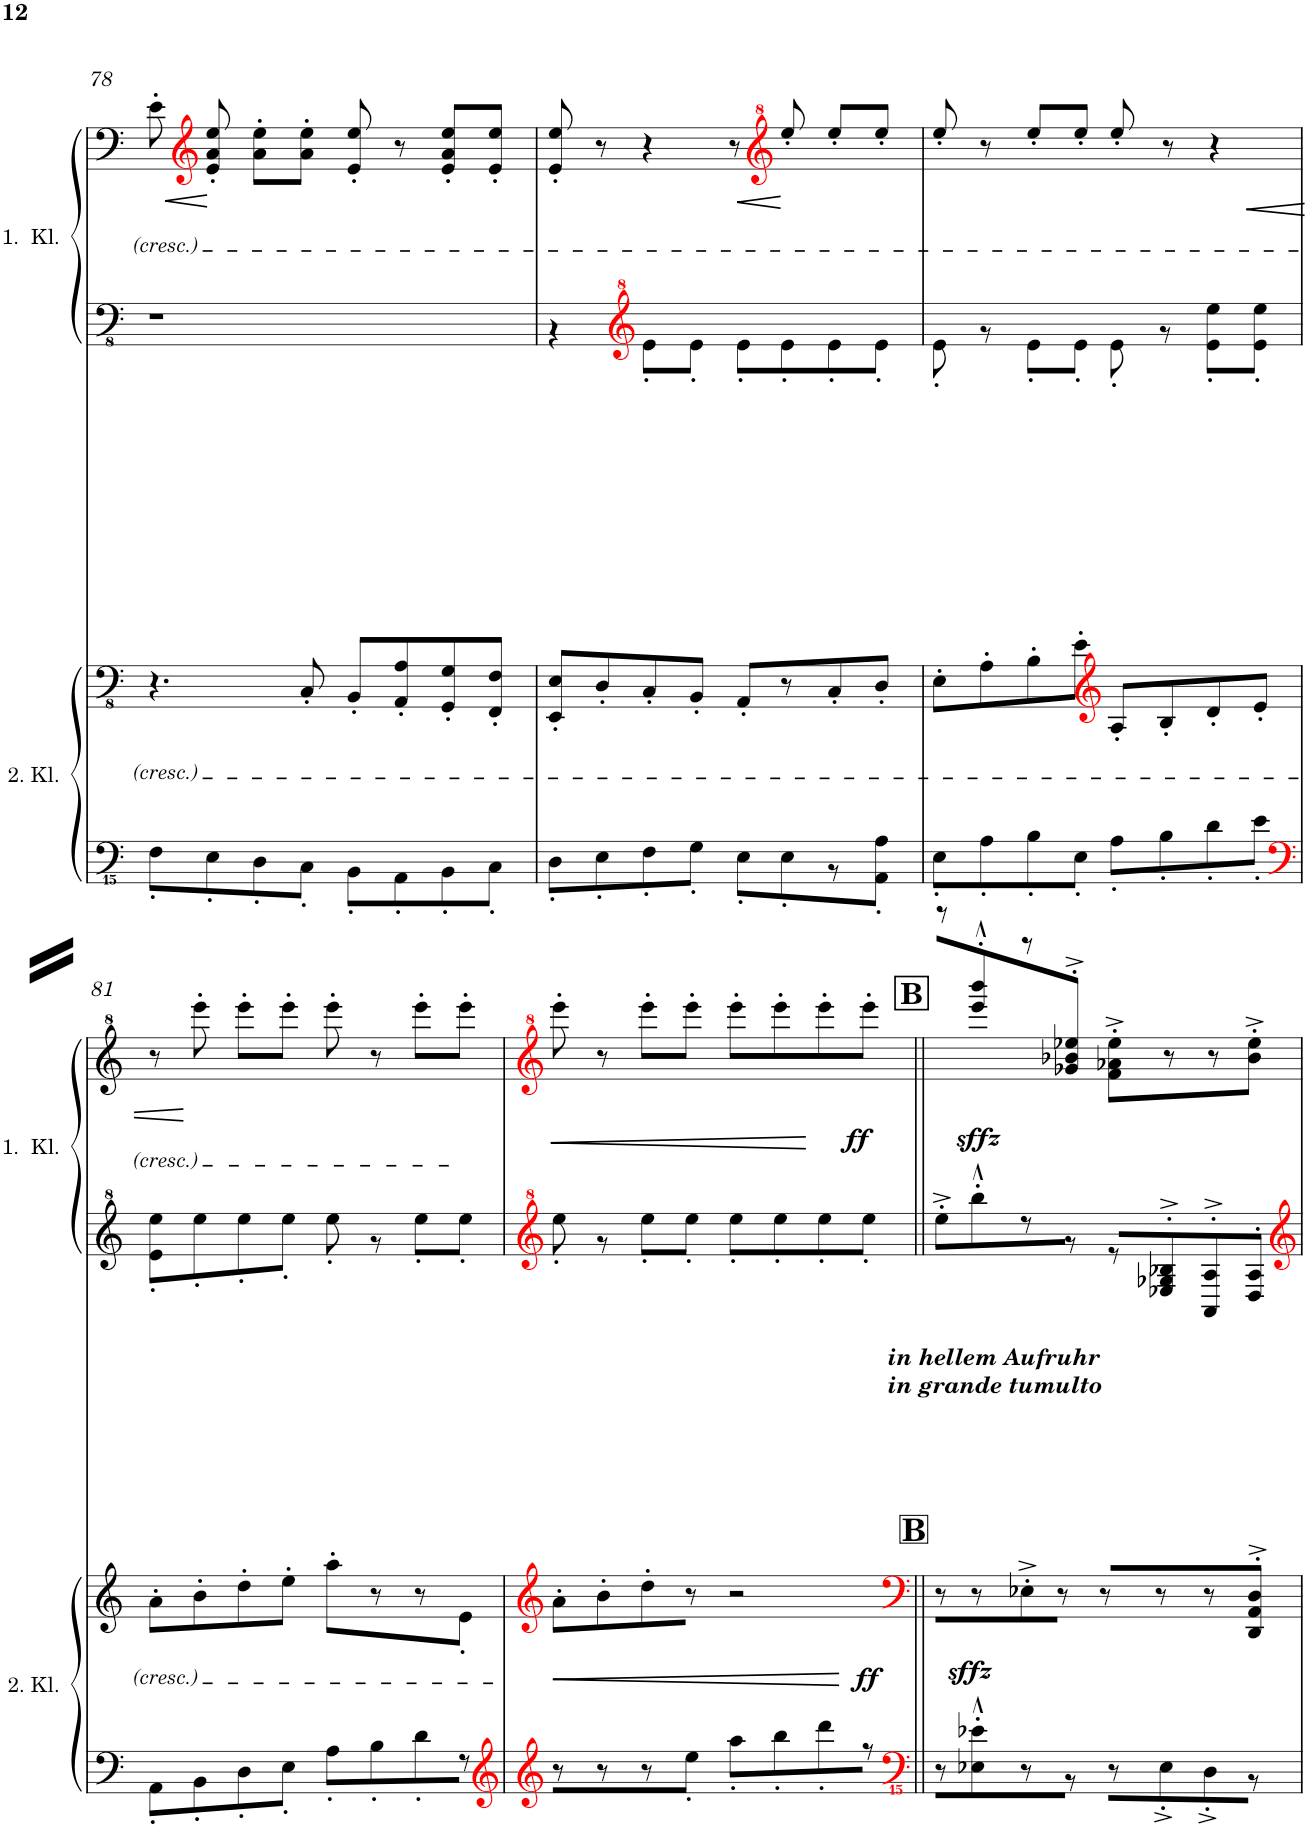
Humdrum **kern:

**kern	**kern	**dynam	**kern	**kern	**dynam
*part2	*part2	*part2	*part1	*part1	*part1
*staff4	*staff3	*staff3/4	*staff2	*staff1	*staff1/2
*I"2. Kl.	*	*	*I"1. Kl.	*	*
*I'2. Kl.	*	*	*I'1.  Kl.	*	*
!!LO:PB:g=z
*clefFvv4	*clefFv4	*	*clefFv4	*clefF4	*
*k[]	*k[]	*	*k[]	*k[]	*
*M2/2	*M2/2	*	*M2/2	*M2/2	*
*met(c|)	*met(c|)	*	*met(c|)	*met(c|)	*
=78	=78	=78	=78	=78	=78
*^	*	*	*	*	*
!	!	!	!	!	!	!LO:HP:b
1ryy	8FFF'\L	4.r	.	1r	8e'\	<
*	*	*	*	*	*clefG2	*
.	8EEE'\	.	.	.	8e/' 8a/' 8ee/'	[
.	8DDD'\	.	.	.	8a\' 8ee\'L	.
.	8CCC'\J	8CC'</	.	.	8a\' 8ee\'J	.
.	8BBBB'\L	8BBB'</L	.	.	8e/' 8ee/'	.
.	8AAAA'\	8AAA/'< 8AA/'<	.	.	8r	.
.	8BBBB'\	8GGG/'< 8GG/'<	.	.	8e/' 8a/' 8ee/'L	.
.	8CCC'\J	8FFF/'< 8FF/'<J	.	.	8e/' 8ee/'J	.
=79	=79	=79	=79	=79	=79	=79
*	*	*	*	*^	*	*
1ryy	8DDD'\L	8EEE/'< 8EE/'<L	.	1ryy	4r	8e/' 8ee/'	.
.	8EEE'\	8DD'</	.	.	.	8r	.
*	*	*	*	*clefG^2	*	*	*
.	8FFF'\	8CC'</	.	.	8ee'\L	4r	.
.	8GGG'\J	8BBB'</J	.	.	8ee'\J	.	.
!	!	!	!	!	!	!	!LO:HP:b
.	8EEE'\L	8AAA'</L	.	.	8ee'\L	8r	<
*	*	*	*	*	*	*clefG^2	*
.	8EEE'\	8r	.	.	8ee'\	8eee'</	[
.	8r	8CC'</	.	.	8ee'\	8eee'</L	.
.	8AAAA\' 8AAA\'J	8DD'</J	.	.	8ee'\J	8eee'</J	.
=80	=80	=80	=80	=80	=80	=80	=80
1ryy	8EEE'\L	8EE'>\L	.	1ryy	8ee'\	8eee'</	.
.	8AAA'\	8AA'>\	.	.	8r	8r	.
.	8BBB'\	8BB'>\	.	.	8ee'\L	8eee'</L	.
.	8EEE'\J	8E'>\J	.	.	8ee'\J	8eee'</J	.
*	*	*clefG2	*	*	*	*	*
.	8AAA'\L	8A'</L	.	.	8ee'\	8eee'</	.
.	8BBB'\	8B'</	.	.	8r	8r	.
!	!	!	!	!	!	!	!LO:HP:b
.	8DD'\	8d'</	.	.	8ee\' 8eee\'L	4r	<
.	8EE'\J	8e'</J	.	.	8ee\' 8eee\'J	.	.
!!LO:LB:g=z
=81	=81	=81	=81	=81	=81	=81	=81
*clefF4	*	*	*	*	*	*	*
1ryy	8AA'\L	8a'>\L	.	1ryy	8ee\' 8eee\'L	8r	.
.	8BB'\	8b'>\	.	.	8eee'\	8eeee'\	[
.	8D'\	8dd'>\	.	.	8eee'\	8eeee'\L	.
.	8E'\J	8ee'>\J	.	.	8eee'\J	8eeee'\J	.
.	8A'\L	8aa'>\L	.	.	8eee'\	8eeee'\	.
.	8B'\	8r	.	.	8r	8r	.
.	8d'\	8r	.	.	8eee'\L	8eeee'\L	.
.	8r	8e'<\J	.	.	8eee'\J	8eeee'\J	.
=82	=82	=82	=82	=82	=82	=82	=82
*clefG2	*	*	*	*	*	*	*
!	!	!	!LO:HP:b	!	!	!	!
1ryy	8r	8a'>\L	<	1ryy	8eee'\	8eeee'\	.
.	8r	8b'>\	.	.	8r	8r	.
.	8r	8dd'>\	.	.	8eee'\L	8eeee'\L	.
.	8ee'\J	8r	.	.	8eee'\J	8eeee'\J	.
.	8aa'\L	2r	.	.	8eee'\L	8eeee'\L	.
.	8bb'\	.	.	.	8eee'\	8eeee'\	.
.	8ddd'\	.	.	.	8eee'\	8eeee'\	.
!	!	!	!LO:DY:a=2	!	!	!	!LO:DY:b
.	8r	.	ff	.	8eee'\J	8eeee'\J	ff
*v	*v	*	*	*v	*v	*	*
.	.	[	.	.	.
!!LO:REH:place=s1:a:B:cj:fs=14:t=B
=83||	=83||	=83||	=83||	=83||	=83||
*clefFvv4	*clefF4	*	*	*	*
*^	*	*	*^	*	*
!	!	!	!	!LO:TX:b:Bi:t=in hellem Aufruhr	!	!	!
!	!	!	!	!LO:TX:b:t=in grande tumulto	!	!	!
!	!	!LO:TX:a:B:t=B	!	!	!	!	!
!	!	!	!LO:DY:b	!	!	!	!
1ryy	8r	8r	sffz	1ryy	8eee'>^>\L	8r	.
!	!	!	!	!	!	!	!LO:DY:b
.	8EEE-X\'>^^ 8EE-X\'>^^	8r	.	.	8bbb'>^^\	8eeee/'>^^ 8bbbb/'>^^	sffz
.	8r	8E-X'>^>\	.	.	8r	8r	.
.	8r	8r	.	.	8r	8gg-X/'>^> 8bb-X/'>^> 8eee-X/'>^>J	.
.	8r	8r	.	.	8r	8ff\'^ 8aa-X\'^ 8eee-\'^L	.
.	8EEE-'^\	8r	.	.	8e-X/'>^> 8g-X/'>^> 8b-X/'>^>	8r	.
.	8DDD'^\	8r	.	.	8A/'>^> 8a/'>^>	8r	.
.	8r	8DD/'>^> 8AA/'>^> 8D/'>^>J	.	.	8d/'> 8a/'>J	8bb-\'^ 8eee-\'^J	.
*v	*v	*	*	*v	*v	*	*
=	=	=	=	=	=
*-	*-	*-	*-	*-	*-
